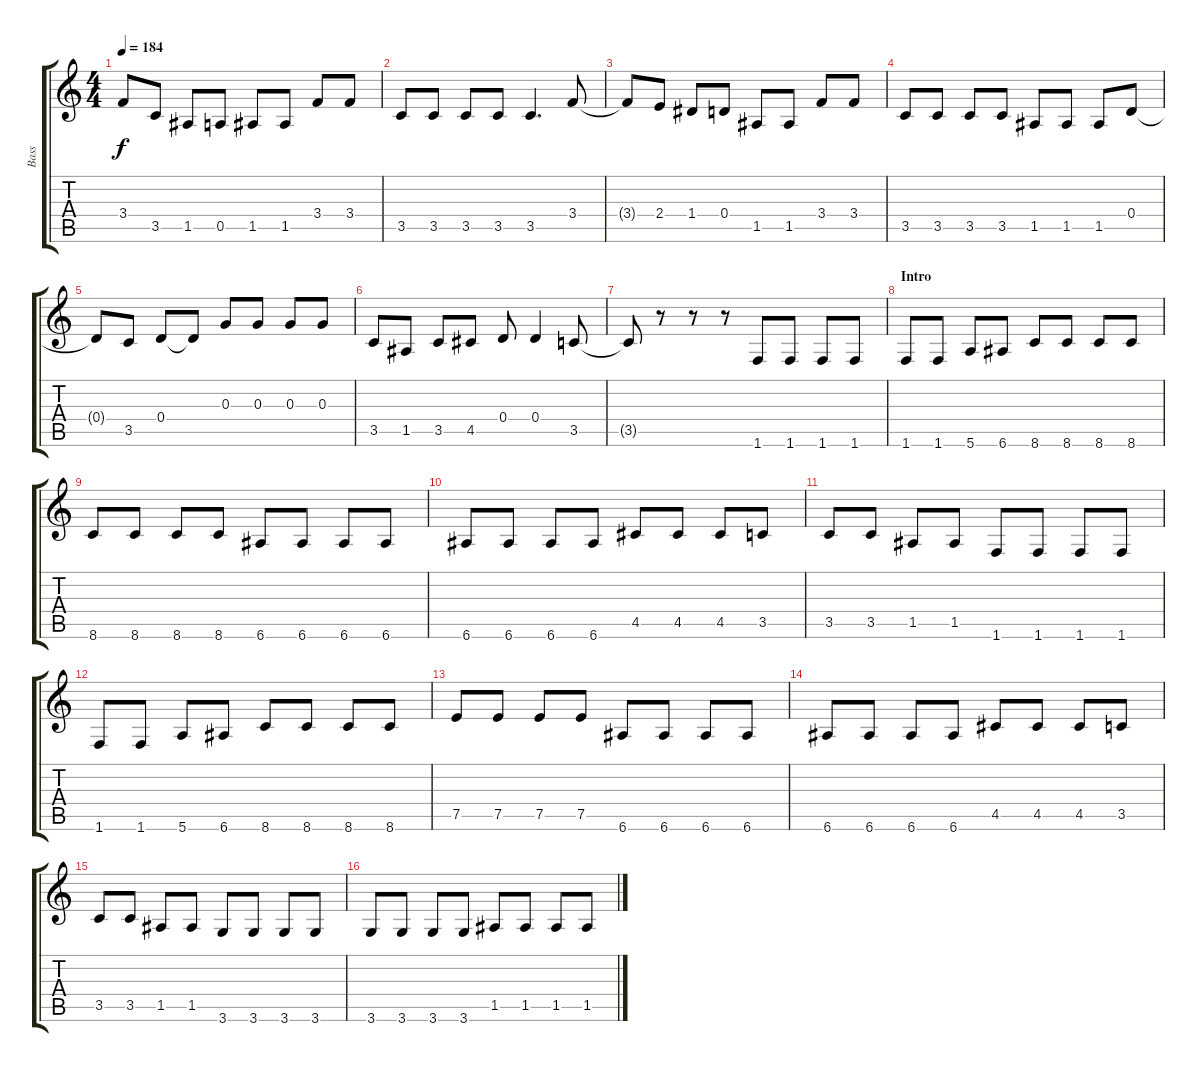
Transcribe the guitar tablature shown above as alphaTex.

\track ("Bass" "Bass") {instrument electricbasspick}
\staff {score tabs}
\tuning (E4 B3 G3 D3 A2 E2) {hide}
\ts (4 4)
\tempo 184
\clef g2
\ks c
3.4{t}.8{dy f} 3.5.8 1.5.8 0.5.8 1.5.8 1.5.8 3.4.8 3.4.8 |
3.5.8 3.5.8 3.5.8 3.5.8 3.5.4{d} 3.4.8 |
3.4{t}.8 2.4.8 1.4.8 0.4.8 1.5.8 1.5.8 3.4.8 3.4.8 |
3.5.8 3.5.8 3.5.8 3.5.8 1.5.8 1.5.8 1.5.8 0.4.8 |
0.4{t}.8 3.5.8 0.4.8 0.4{t}.8 0.3.8 0.3.8 0.3.8 0.3.8 |
3.5.8 1.5.8 3.5.8 4.5.8 0.4.8 0.4.4 3.5.8 |
3.5{t}.8 r.8 r.8 r.8 1.6.8 1.6.8 1.6.8 1.6.8 |
\section ("" "Intro")
1.6.8 1.6.8 5.6.8 6.6.8 8.6.8 8.6.8 8.6.8 8.6.8 |
8.6.8 8.6.8 8.6.8 8.6.8 6.6.8 6.6.8 6.6.8 6.6.8 |
6.6.8 6.6.8 6.6.8 6.6.8 4.5.8 4.5.8 4.5.8 3.5.8 |
3.5.8 3.5.8 1.5.8 1.5.8 1.6.8 1.6.8 1.6.8 1.6.8 |
1.6.8 1.6.8 5.6.8 6.6.8 8.6.8 8.6.8 8.6.8 8.6.8 |
7.5.8 7.5.8 7.5.8 7.5.8 6.6.8 6.6.8 6.6.8 6.6.8 |
6.6.8 6.6.8 6.6.8 6.6.8 4.5.8 4.5.8 4.5.8 3.5.8 |
3.5.8 3.5.8 1.5.8 1.5.8 3.6.8 3.6.8 3.6.8 3.6.8 |
3.6.8 3.6.8 3.6.8 3.6.8 1.5.8 1.5.8 1.5.8 1.5.8
